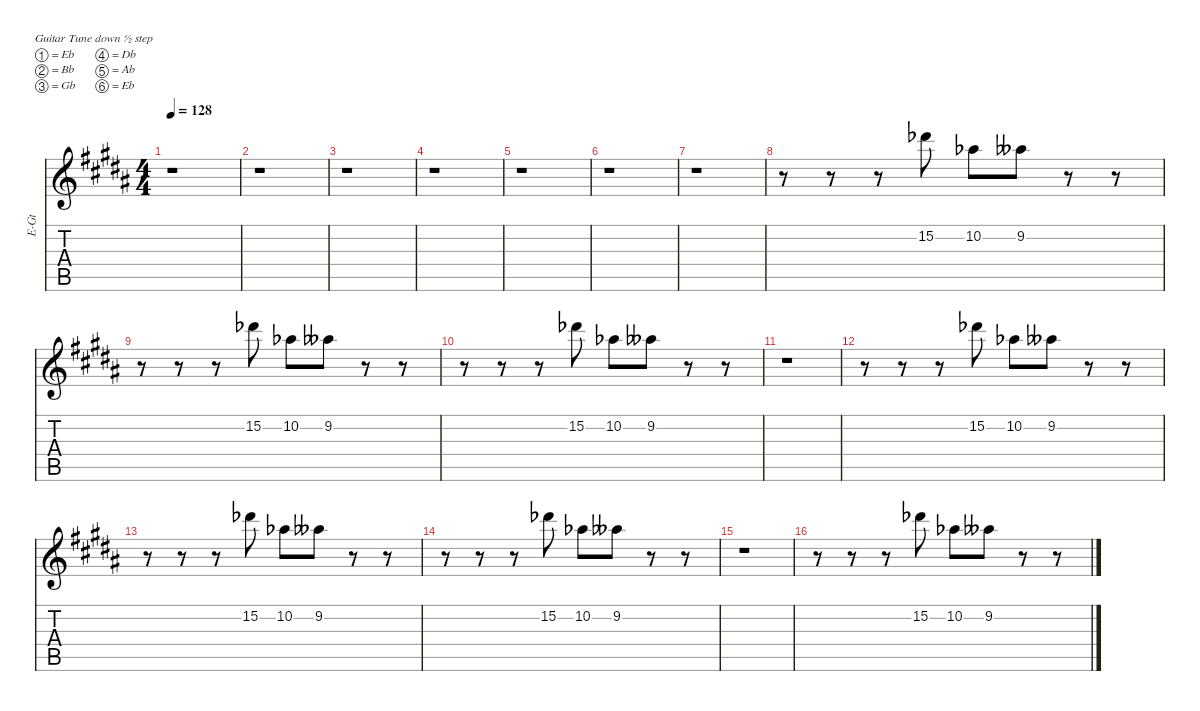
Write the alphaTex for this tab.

\hideDynamics
\bracketExtendMode nobrackets
\otherSystemsTrackNameOrientation horizontal
\track ("Harmonic noises" "E-Gt") {instrument guitarharmonics}
\staff {score tabs}
\tuning (Eb4 Bb3 Gb3 Db3 Ab2 Eb2)
\ts (4 4)
\tempo 128
\clef g2
\ks b
r.1{dy f beam Down} |
r.1{beam Down} |
r.1{beam Down} |
r.1{beam Down} |
r.1{beam Down} |
r.1{beam Down} |
r.1{beam Down} |
r.8{beam Down} r.8{beam Down} r.8{beam Down} 15.2{acc b}.8{beam Down} 10.2{acc b}.8{beam Down} 9.2{acc bb}.8{beam Down} r.8{beam Down} r.8{beam Down} |
r.8{beam Down} r.8{beam Down} r.8{beam Down} 15.2{acc b}.8{beam Down} 10.2{acc b}.8{beam Down} 9.2{acc bb}.8{beam Down} r.8{beam Down} r.8{beam Down} |
r.8{beam Down} r.8{beam Down} r.8{beam Down} 15.2{acc b}.8{beam Down} 10.2{acc b}.8{beam Down} 9.2{acc bb}.8{beam Down} r.8{beam Down} r.8{beam Down} |
r.1{beam Down} |
r.8{beam Down} r.8{beam Down} r.8{beam Down} 15.2{acc b}.8{beam Down} 10.2{acc b}.8{beam Down} 9.2{acc bb}.8{beam Down} r.8{beam Down} r.8{beam Down} |
r.8{beam Down} r.8{beam Down} r.8{beam Down} 15.2{acc b}.8{beam Down} 10.2{acc b}.8{beam Down} 9.2{acc bb}.8{beam Down} r.8{beam Down} r.8{beam Down} |
r.8{beam Down} r.8{beam Down} r.8{beam Down} 15.2{acc b}.8{beam Down} 10.2{acc b}.8{beam Down} 9.2{acc bb}.8{beam Down} r.8{beam Down} r.8{beam Down} |
r.1{beam Down} |
r.8{beam Down} r.8{beam Down} r.8{beam Down} 15.2{acc b}.8{beam Down} 10.2{acc b}.8{beam Down} 9.2{acc bb}.8{beam Down} r.8{beam Down} r.8{beam Down}
